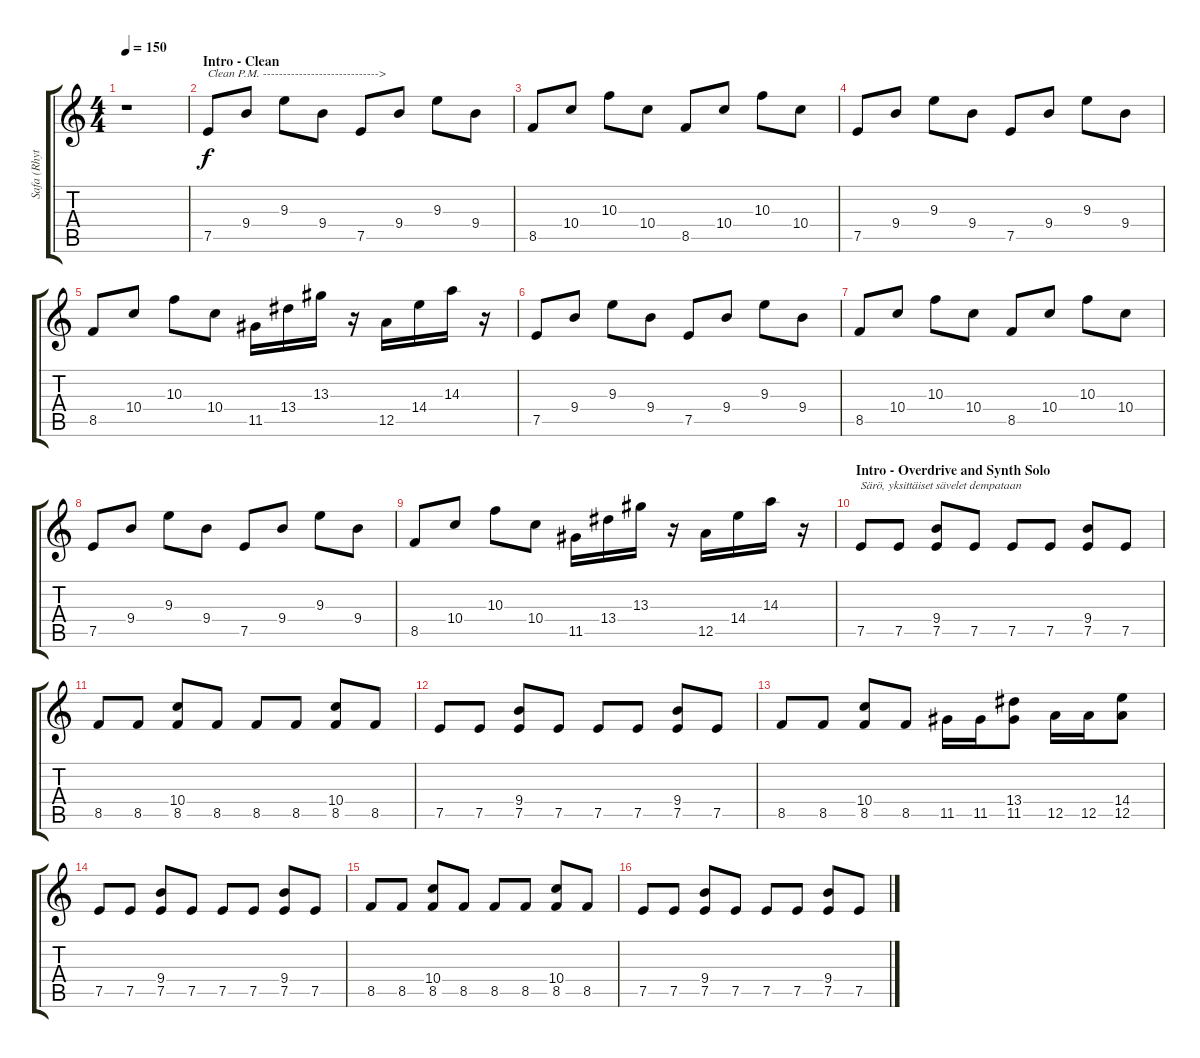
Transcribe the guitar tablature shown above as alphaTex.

\track ("Safa (Rhythm)" "Safa (Rhyt") {instrument distortionguitar}
\staff {score tabs}
\tuning (E4 B3 G3 D3 A2 E2) {hide}
\ts (4 4)
\tempo 150
\clef g2
\ks c
r.1{dy f instrument distortionguitar} |
\section ("" "Intro - Clean")
7.5.8{txt "Clean P.M. ----------------------------->" instrument electricguitarmuted} 9.4.8 9.3.8 9.4.8 7.5.8 9.4.8 9.3.8 9.4.8 |
8.5.8 10.4.8 10.3.8 10.4.8 8.5.8 10.4.8 10.3.8 10.4.8 |
7.5.8 9.4.8 9.3.8 9.4.8 7.5.8 9.4.8 9.3.8 9.4.8 |
8.5.8 10.4.8 10.3.8 10.4.8 11.5.16 13.4.16 13.3.16 r.16 12.5.16 14.4.16 14.3.16 r.16 |
7.5.8 9.4.8 9.3.8 9.4.8 7.5.8 9.4.8 9.3.8 9.4.8 |
8.5.8 10.4.8 10.3.8 10.4.8 8.5.8 10.4.8 10.3.8 10.4.8 |
7.5.8 9.4.8 9.3.8 9.4.8 7.5.8 9.4.8 9.3.8 9.4.8 |
8.5.8 10.4.8 10.3.8 10.4.8 11.5.16 13.4.16 13.3.16 r.16 12.5.16 14.4.16 14.3.16 r.16 |
\section ("" "Intro - Overdrive and Synth Solo")
7.5.8{txt "Särö, yksittäiset sävelet dempataan" instrument distortionguitar} 7.5.8 (9.4 7.5).8 7.5.8 7.5.8 7.5.8 (9.4 7.5).8 7.5.8 |
8.5.8 8.5.8 (10.4 8.5).8 8.5.8 8.5.8 8.5.8 (10.4 8.5).8 8.5.8 |
7.5.8 7.5.8 (9.4 7.5).8 7.5.8 7.5.8 7.5.8 (9.4 7.5).8 7.5.8 |
8.5.8 8.5.8 (10.4 8.5).8 8.5.8 11.5.16 11.5.16 (13.4 11.5).8 12.5.16 12.5.16 (14.4 12.5).8 |
7.5.8 7.5.8 (9.4 7.5).8 7.5.8 7.5.8 7.5.8 (9.4 7.5).8 7.5.8 |
8.5.8 8.5.8 (10.4 8.5).8 8.5.8 8.5.8 8.5.8 (10.4 8.5).8 8.5.8 |
7.5.8 7.5.8 (9.4 7.5).8 7.5.8 7.5.8 7.5.8 (9.4 7.5).8 7.5.8
